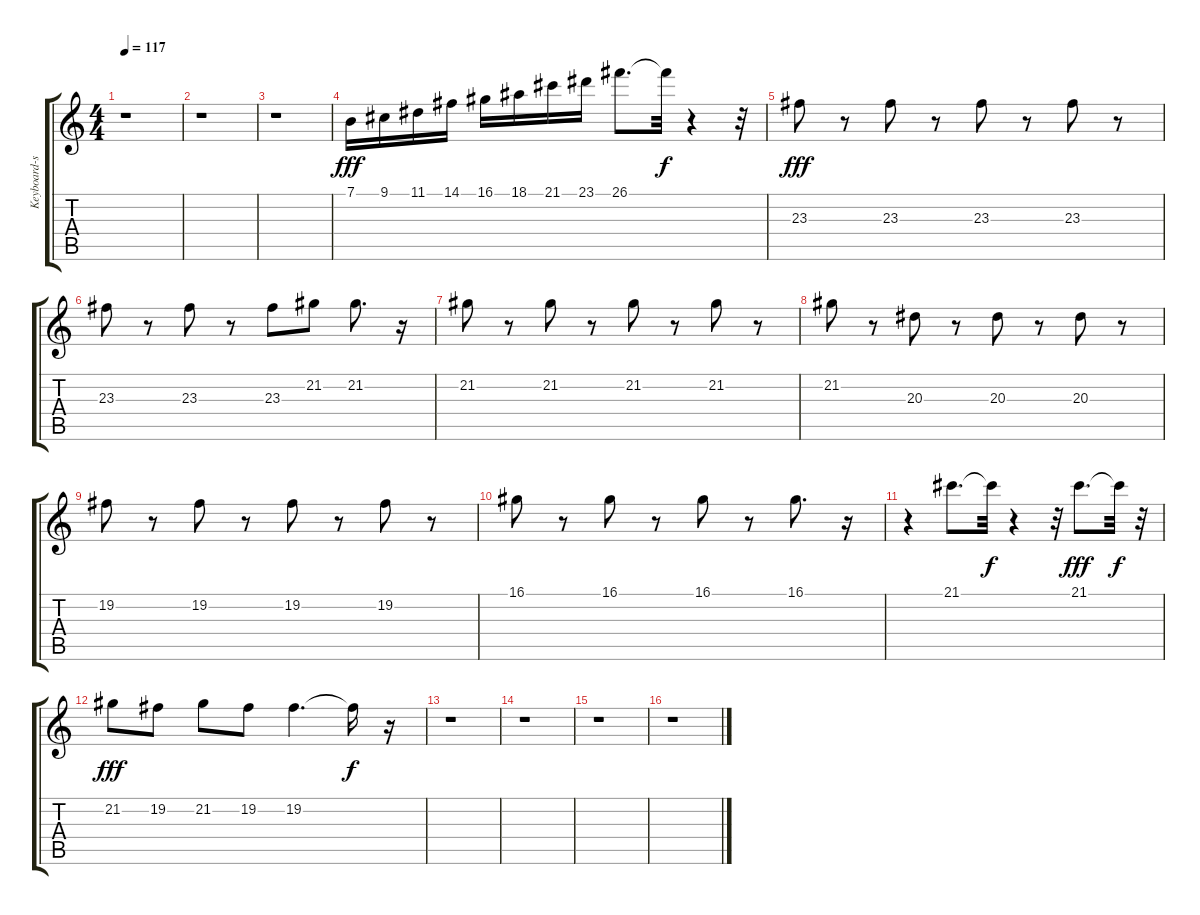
\track ("Keyboard-string tremelo" "Keyboard-s") {instrument tremolostrings}
\staff {score tabs}
\tuning (E4 B3 G3 D3 A2 E2) {hide}
\ts (4 4)
\tempo 117
\clef g2
\ks c
r.1{dy fff} |
r.1 |
r.1 |
7.1.16 9.1.16 11.1.16 14.1.16 16.1.16 18.1.16 21.1.16 23.1.16 26.1.8{d} 26.1{t}.32{dy f} r.4 r.32 |
23.3.8{dy fff} r.8 23.3.8 r.8 23.3.8 r.8 23.3.8 r.8 |
23.3.8 r.8 23.3.8 r.8 23.3.8 21.2.8 21.2.8{d} r.16 |
21.2.8 r.8 21.2.8 r.8 21.2.8 r.8 21.2.8 r.8 |
21.2.8 r.8 20.3.8 r.8 20.3.8 r.8 20.3.8 r.8 |
19.2.8 r.8 19.2.8 r.8 19.2.8 r.8 19.2.8 r.8 |
16.1.8 r.8 16.1.8 r.8 16.1.8 r.8 16.1.8{d} r.16 |
r.4 21.1.8{d} 21.1{t}.32{dy f} r.4 r.32 21.1.8{d dy fff} 21.1{t}.32{dy f} r.32 |
21.2.8{dy fff} 19.2.8 21.2.8 19.2.8 19.2.4{d} 19.2{t}.16{dy f} r.16 |
r.1 |
r.1 |
r.1 |
r.1
